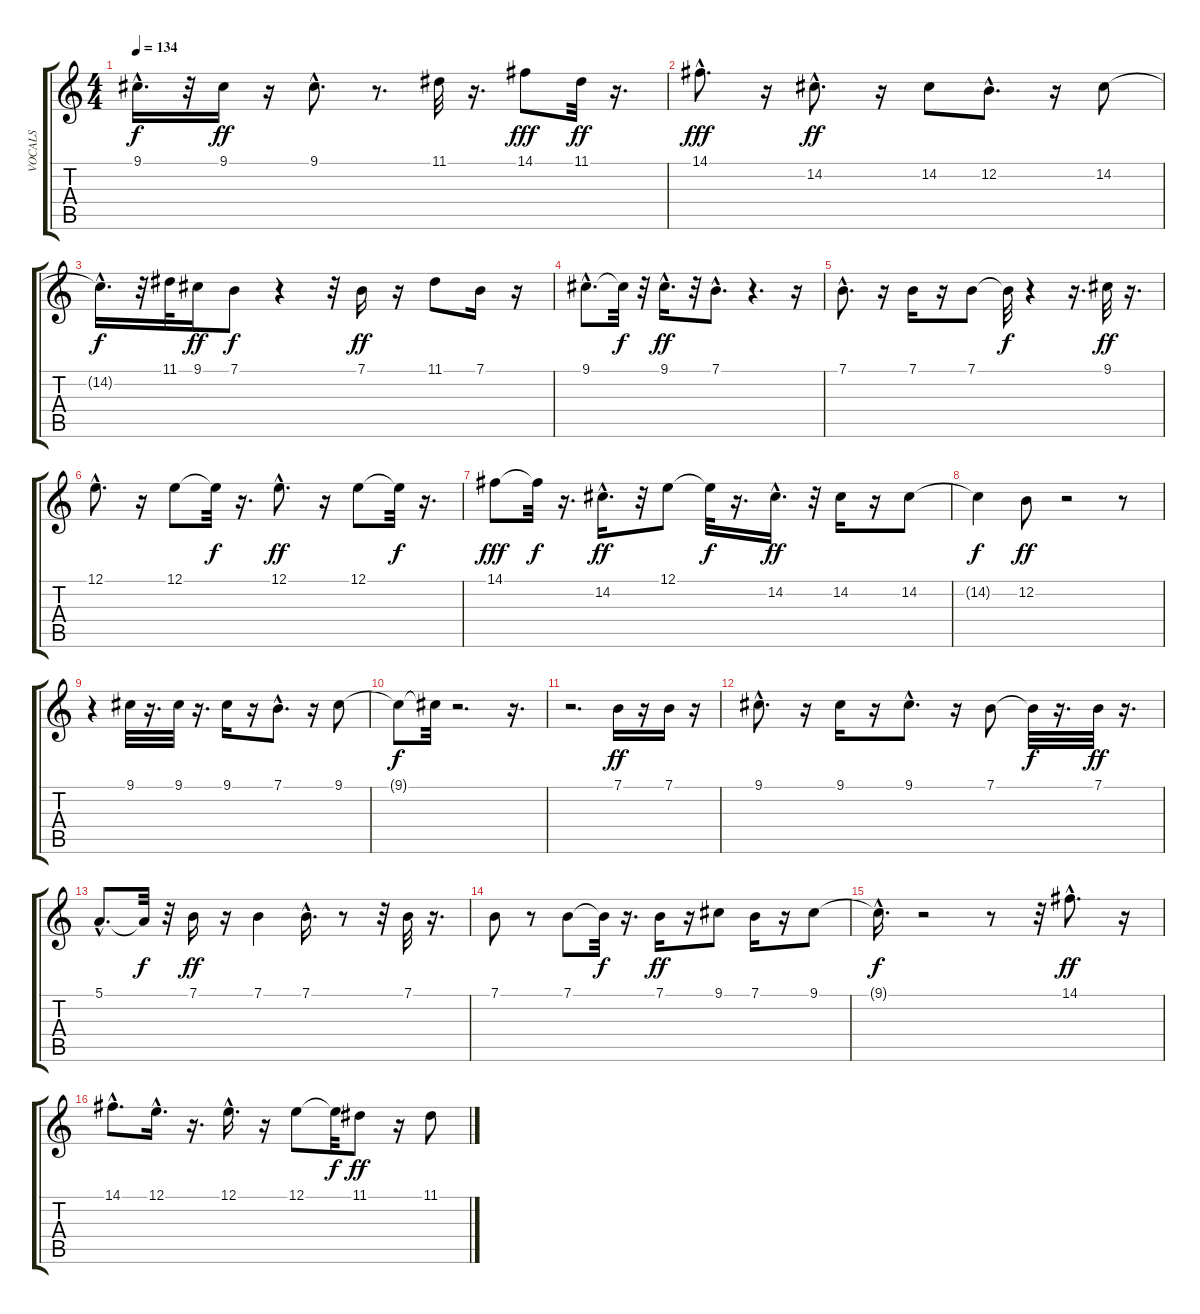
\track ("VOCALS" "VOCALS") {instrument lead1square}
\staff {score tabs}
\tuning (E4 B3 G3 D3 A2 E2) {hide}
\ts (4 4)
\tempo 134
\clef g2
\ks c
9.1{hac t}.16{d dy f} r.32 9.1.16{dy ff} r.16 9.1{hac}.8{d} r.8{d} 11.1.32 r.16{d} 14.1.8{dy fff} 11.1.32{dy ff} r.16{d} |
14.1{hac}.8{d dy fff} r.16 14.2{hac}.8{d dy ff} r.16 14.2.8 12.2{hac}.8{d} r.16 14.2.8 |
14.2{hac t}.16{d dy f} r.32 11.1.32 9.1.16{dy ff} 7.1.8{dy f} r.4 r.32 7.1.16{dy ff} r.16 11.1.8 7.1.16 r.16 |
9.1{hac}.8{d} 9.1{t}.32{dy f} r.32 9.1{hac}.16{d dy ff} r.32 7.1{hac}.8{d} r.4{d} r.16 |
7.1{hac}.8{d} r.16 7.1.16 r.16 7.1.8 7.1{t}.32{dy f} r.4 r.16{d} 9.1.32{dy ff} r.16{d} |
12.1{hac}.8{d} r.16 12.1.8 12.1{t}.32{dy f} r.16{d} 12.1{hac}.8{d dy ff} r.16 12.1.8 12.1{t}.32{dy f} r.16{d} |
14.1.8{dy fff} 14.1{t}.32{dy f} r.16{d} 14.2{hac}.16{d dy ff} r.32 12.1.8 12.1{t}.32{dy f} r.16{d} 14.2{hac}.16{d dy ff} r.32 14.2.16 r.16 14.2.8 |
14.2{t}.4{dy f} 12.2.8{dy ff} r.2 r.8 |
r.4 9.1.32 r.16{d} 9.1.32 r.16{d} 9.1.16 r.16 7.1{hac}.8{d} r.16 9.1.8 |
9.1{t}.8{dy f} 9.1{t}.32 r.2{d} r.16{d} |
r.2{d} 7.1.16{dy ff} r.16 7.1.16 r.16 |
9.1{hac}.8{d} r.16 9.1.16 r.16 9.1{hac}.8{d} r.16 7.1.8 7.1{t}.32{dy f} r.16{d} 7.1.32{dy ff} r.16{d} |
5.1{hac}.8{d} 5.1{t}.32{dy f} r.32 7.1.16{dy ff} r.16 7.1.4 7.1{hac}.16{d} r.8 r.32 7.1.32 r.16{d} |
7.1.8 r.8 7.1.8 7.1{t}.32{dy f} r.16{d} 7.1.16{dy ff} r.16 9.1.8 7.1.16 r.16 9.1.8 |
9.1{hac t}.16{d dy f} r.2 r.8 r.32 14.1{hac}.8{d dy ff} r.16 |
14.1{hac}.8{d} 12.1{hac}.16{d} r.16{d} 12.1{hac}.16{d} r.16 12.1.8 12.1{t}.32{dy f} 11.1.8{dy ff} r.16 11.1.8
